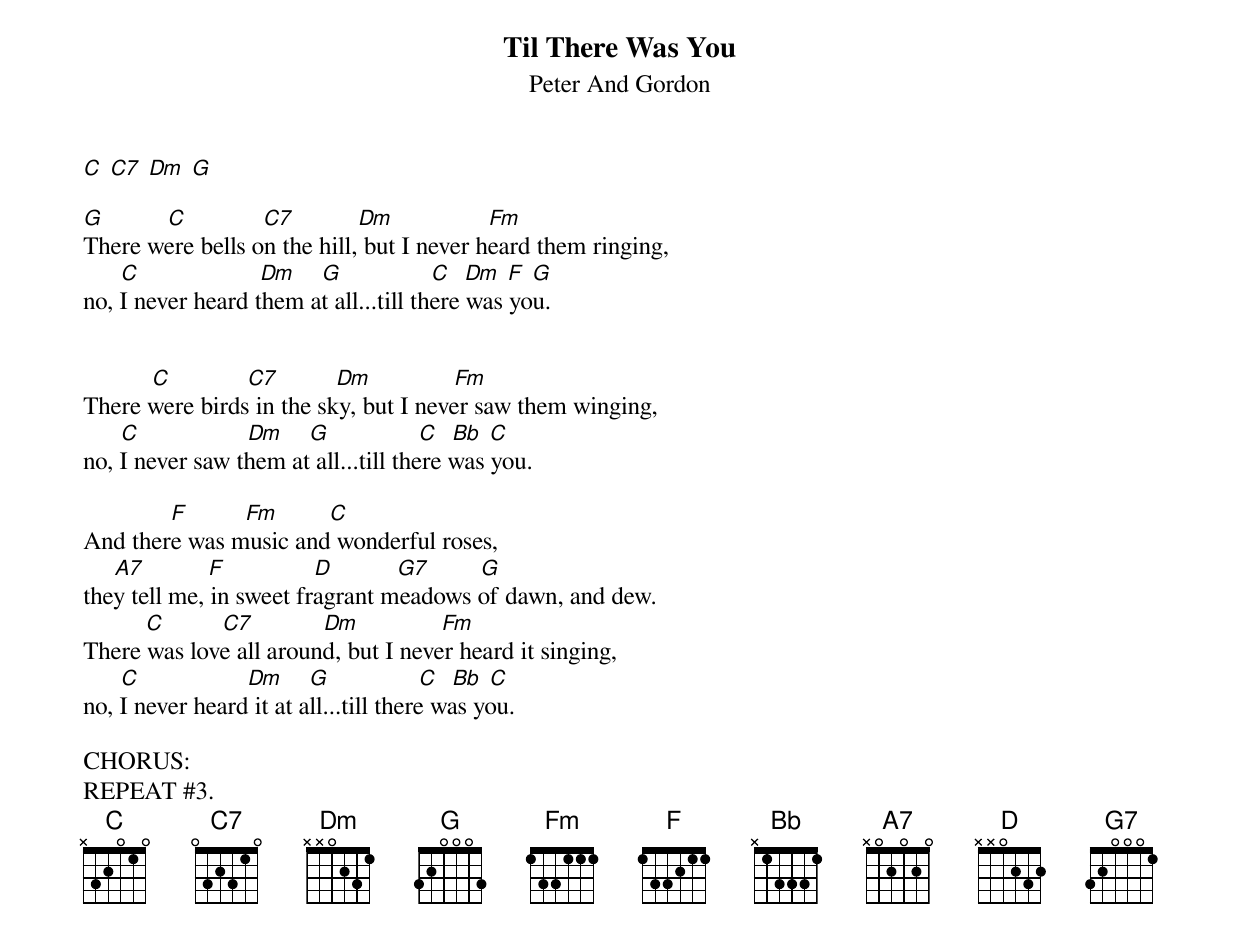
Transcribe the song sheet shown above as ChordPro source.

{title: Til There Was You}
{subtitle: Peter And Gordon }

[C] [C7] [Dm] [G]

[G]          [C]            [C7]          [Dm]               [Fm]
There were bells on the hill, but I never heard them ringing,
      [C]                   [Dm]    [G]              [C]  [Dm] [F] [G]
no, I never heard them at all...till there was you.


           [C]            [C7]         [Dm]             [Fm]
There were birds in the sky, but I never saw them winging,
      [C]                 [Dm]    [G]              [C]  [Bb] [C]
no, I never saw them at all...till there was you.

              [F]         [Fm]        [C]
And there was music and wonderful roses,
     [A7]          [F]              [D]          [G7]        [G]
they tell me, in sweet fragrant meadows of dawn, and dew.
          [C]         [C7]           [Dm]             [Fm]
There was love all around, but I never heard it singing,
      [C]                 [Dm]    [G]              [C]  [Bb] [C]
no, I never heard it at all...till there was you.

CHORUS:
REPEAT #3.
